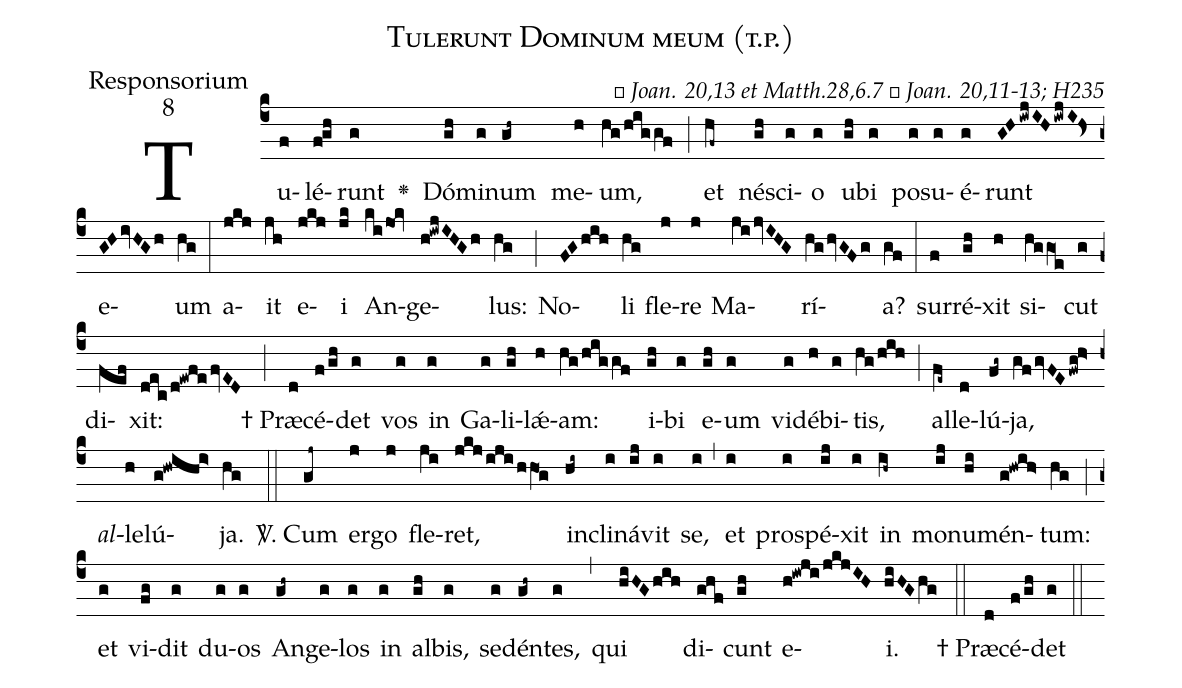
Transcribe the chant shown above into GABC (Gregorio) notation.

name:Tulerunt Dominum meum (t.p.);
office-part:Responsorium;
mode:8;
commentary:ꝶ Joan. 20,13 et Matth.28,6.7 ꝟ Joan. 20,11-13; H235;;
%%
(c4)Tu(f)lé(f!gh)runt(g) <v>\greheightstar</v>() Dó(gh)mi(g)num(gh~) me(h)um,(hg/hig/gf) (;)
et(hf~) né(gh)sci(g)o(g) u(gh)bi(g) po(g)su(g)é(g)runt(GHiwjIHiwjI!hs<) e(GHivHGh)um(hg) (:)
a(jkj)it(jh) e(jkj)i(jk) An(kijok)ge(h!iwjIHGh)lus:(hg) (;)
No(FGhih)li(hg) fle(j)re(j) Ma(ji/jvIHG)rí(hg/hvGFg)a?(gf) (:)
sur(f)ré(gh)xit(h) si(hggO1e)cut(g) di(fef)xit:(dec/d!ewfe/fvED) (;)

† Præ(d)cé(f/gh)det(g) vos(g) in(g) Ga(g)li(gh)lǽ(h)am:(hg/higgf)
i(gh)bi(g) e(gh)um(g) vi(g)dé(h)bi(g)tis,(hg/hih) (;)
al(fe~)le(d)lú(fg~)ja,(gf/gvFEfwg!h>) <i>al</i>-le(  h)lú(g!hwihi>)ja.(hg) (::)

<sp>V/</sp>. Cum(gj~) er(j)go(j) fle(ji)ret,(jkjijihhO1g) in(hi~)cli(i)ná(ij)vit(i) se,(i) (,)
et(i) pro(i)spé(ij)xit(i) in(ih~) mo(ij)nu(hi)mén(g!hwih>)tum:(hg) (;)
et(g) vi(fg)dit(g) du(g)os(g) An(gh~)ge(g)los(g) in(g) al(gh)bis,(g) se(g)dén(gh~)tes,(g) (,)
qui(hiHGhih) di(ghf)cunt(gh) e(h!iwji/jkjIH)i.(hiHGhg) (::)

† Præ(d)cé(f/gh)det(g) (::)
